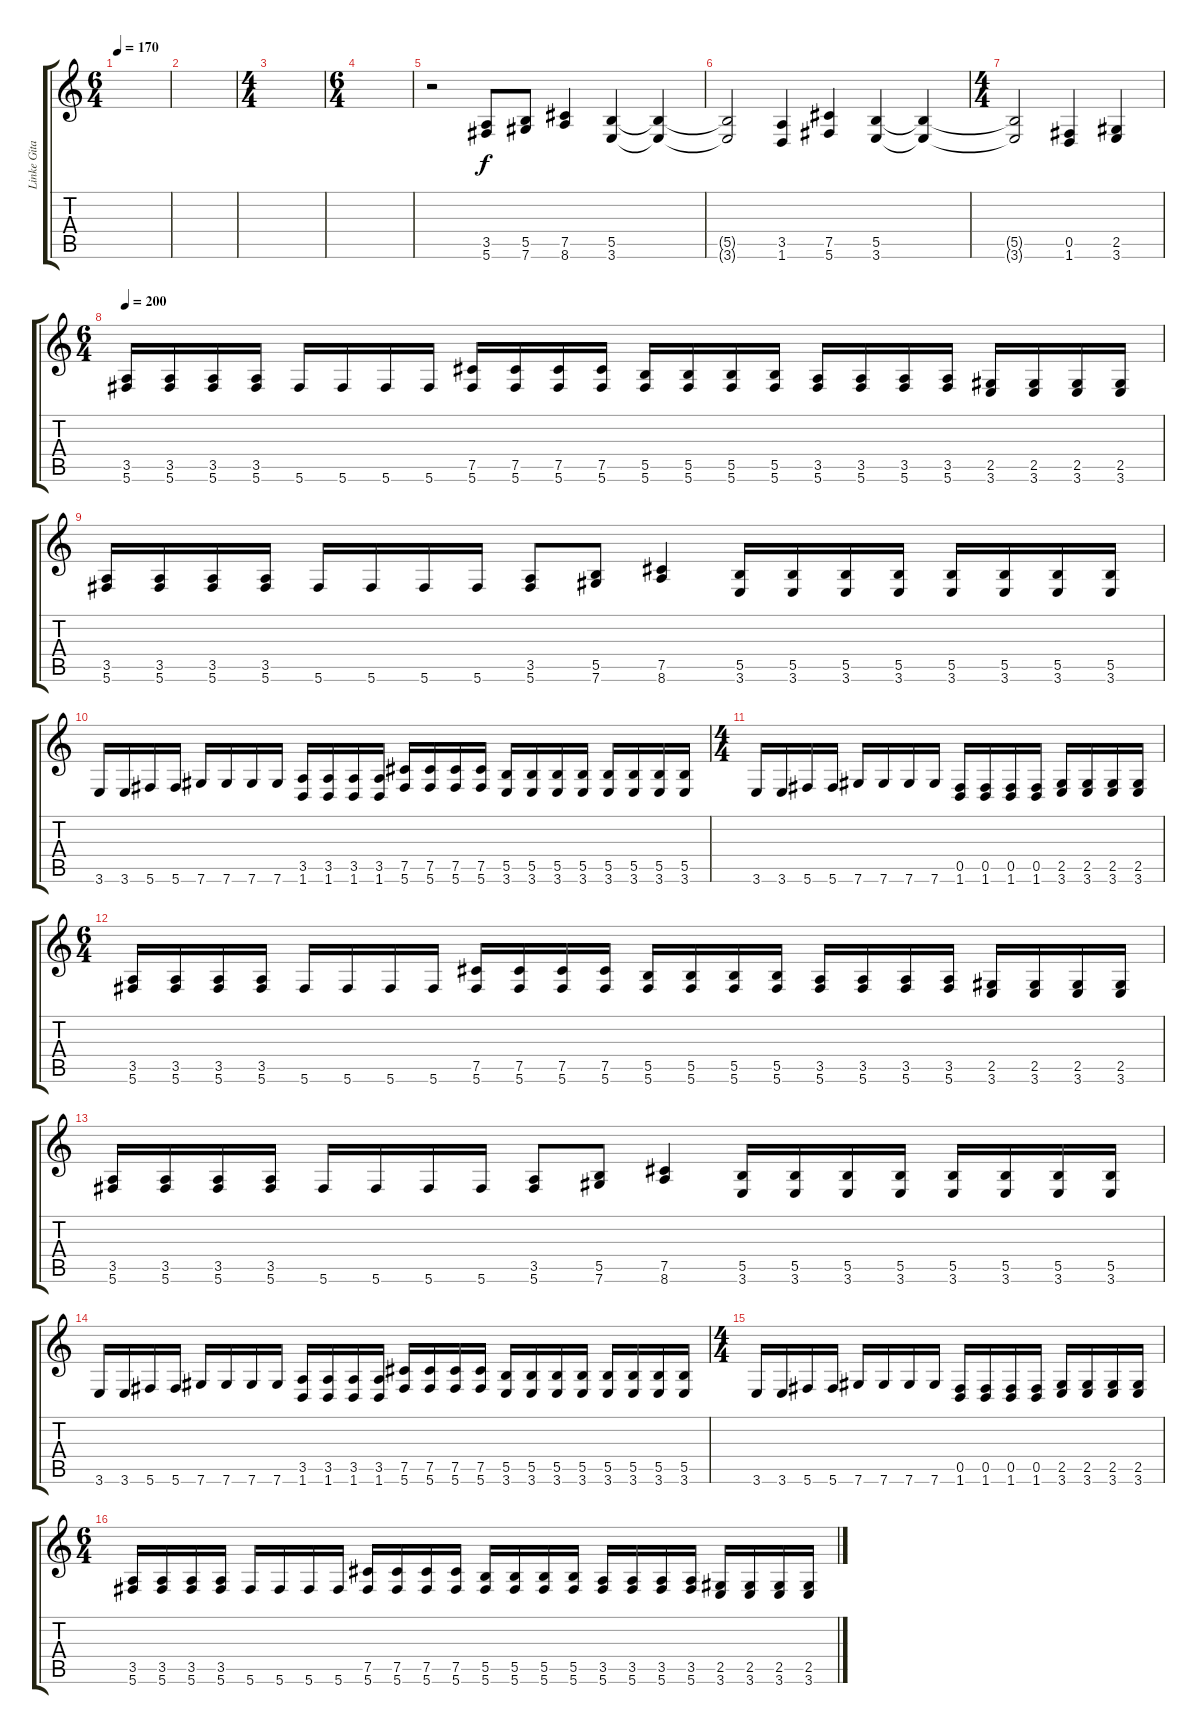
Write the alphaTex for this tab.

\track ("Linke Gitarre" "Linke Gita") {instrument distortionguitar}
\staff {score tabs}
\tuning (Db4 Ab3 E3 B2 Gb2 Db2) {hide}
\ts (6 4)
\tempo 170
\clef g2
\ks c
|
|
\ts (4 4)
|
\ts (6 4)
|
r.2 (3.5 5.6).8{dy f} (5.5 7.6).8 (7.5 8.6).4 (5.5 3.6).4 (5.5{t} 3.6{t}).4 |
(5.5{t} 3.6{t}).2 (3.5 1.6).4 (7.5 5.6).4 (5.5 3.6).4 (5.5{t} 3.6{t}).4 |
\ts (4 4)
(5.5{t} 3.6{t}).2 (0.5 1.6).4 (2.5 3.6).4 |
\ts (6 4)
\tempo 200
(3.5 5.6).16 (3.5 5.6).16 (3.5 5.6).16 (3.5 5.6).16 5.6.16 5.6.16 5.6.16 5.6.16 (7.5 5.6).16 (7.5 5.6).16 (7.5 5.6).16 (7.5 5.6).16 (5.5 5.6).16 (5.5 5.6).16 (5.5 5.6).16 (5.5 5.6).16 (3.5 5.6).16 (3.5 5.6).16 (3.5 5.6).16 (3.5 5.6).16 (2.5 3.6).16 (2.5 3.6).16 (2.5 3.6).16 (2.5 3.6).16 |
(3.5 5.6).16 (3.5 5.6).16 (3.5 5.6).16 (3.5 5.6).16 5.6.16 5.6.16 5.6.16 5.6.16 (3.5 5.6).8 (5.5 7.6).8 (7.5 8.6).4 (5.5 3.6).16 (5.5 3.6).16 (5.5 3.6).16 (5.5 3.6).16 (5.5 3.6).16 (5.5 3.6).16 (5.5 3.6).16 (5.5 3.6).16 |
3.6.16 3.6.16 5.6.16 5.6.16 7.6.16 7.6.16 7.6.16 7.6.16 (3.5 1.6).16 (3.5 1.6).16 (3.5 1.6).16 (3.5 1.6).16 (7.5 5.6).16 (7.5 5.6).16 (7.5 5.6).16 (7.5 5.6).16 (5.5 3.6).16 (5.5 3.6).16 (5.5 3.6).16 (5.5 3.6).16 (5.5 3.6).16 (5.5 3.6).16 (5.5 3.6).16 (5.5 3.6).16 |
\ts (4 4)
3.6.16 3.6.16 5.6.16 5.6.16 7.6.16 7.6.16 7.6.16 7.6.16 (0.5 1.6).16 (0.5 1.6).16 (0.5 1.6).16 (0.5 1.6).16 (2.5 3.6).16 (2.5 3.6).16 (2.5 3.6).16 (2.5 3.6).16 |
\ts (6 4)
(3.5 5.6).16 (3.5 5.6).16 (3.5 5.6).16 (3.5 5.6).16 5.6.16 5.6.16 5.6.16 5.6.16 (7.5 5.6).16 (7.5 5.6).16 (7.5 5.6).16 (7.5 5.6).16 (5.5 5.6).16 (5.5 5.6).16 (5.5 5.6).16 (5.5 5.6).16 (3.5 5.6).16 (3.5 5.6).16 (3.5 5.6).16 (3.5 5.6).16 (2.5 3.6).16 (2.5 3.6).16 (2.5 3.6).16 (2.5 3.6).16 |
(3.5 5.6).16 (3.5 5.6).16 (3.5 5.6).16 (3.5 5.6).16 5.6.16 5.6.16 5.6.16 5.6.16 (3.5 5.6).8 (5.5 7.6).8 (7.5 8.6).4 (5.5 3.6).16 (5.5 3.6).16 (5.5 3.6).16 (5.5 3.6).16 (5.5 3.6).16 (5.5 3.6).16 (5.5 3.6).16 (5.5 3.6).16 |
3.6.16 3.6.16 5.6.16 5.6.16 7.6.16 7.6.16 7.6.16 7.6.16 (3.5 1.6).16 (3.5 1.6).16 (3.5 1.6).16 (3.5 1.6).16 (7.5 5.6).16 (7.5 5.6).16 (7.5 5.6).16 (7.5 5.6).16 (5.5 3.6).16 (5.5 3.6).16 (5.5 3.6).16 (5.5 3.6).16 (5.5 3.6).16 (5.5 3.6).16 (5.5 3.6).16 (5.5 3.6).16 |
\ts (4 4)
3.6.16 3.6.16 5.6.16 5.6.16 7.6.16 7.6.16 7.6.16 7.6.16 (0.5 1.6).16 (0.5 1.6).16 (0.5 1.6).16 (0.5 1.6).16 (2.5 3.6).16 (2.5 3.6).16 (2.5 3.6).16 (2.5 3.6).16 |
\ts (6 4)
(3.5 5.6).16 (3.5 5.6).16 (3.5 5.6).16 (3.5 5.6).16 5.6.16 5.6.16 5.6.16 5.6.16 (7.5 5.6).16 (7.5 5.6).16 (7.5 5.6).16 (7.5 5.6).16 (5.5 5.6).16 (5.5 5.6).16 (5.5 5.6).16 (5.5 5.6).16 (3.5 5.6).16 (3.5 5.6).16 (3.5 5.6).16 (3.5 5.6).16 (2.5 3.6).16 (2.5 3.6).16 (2.5 3.6).16 (2.5 3.6).16
